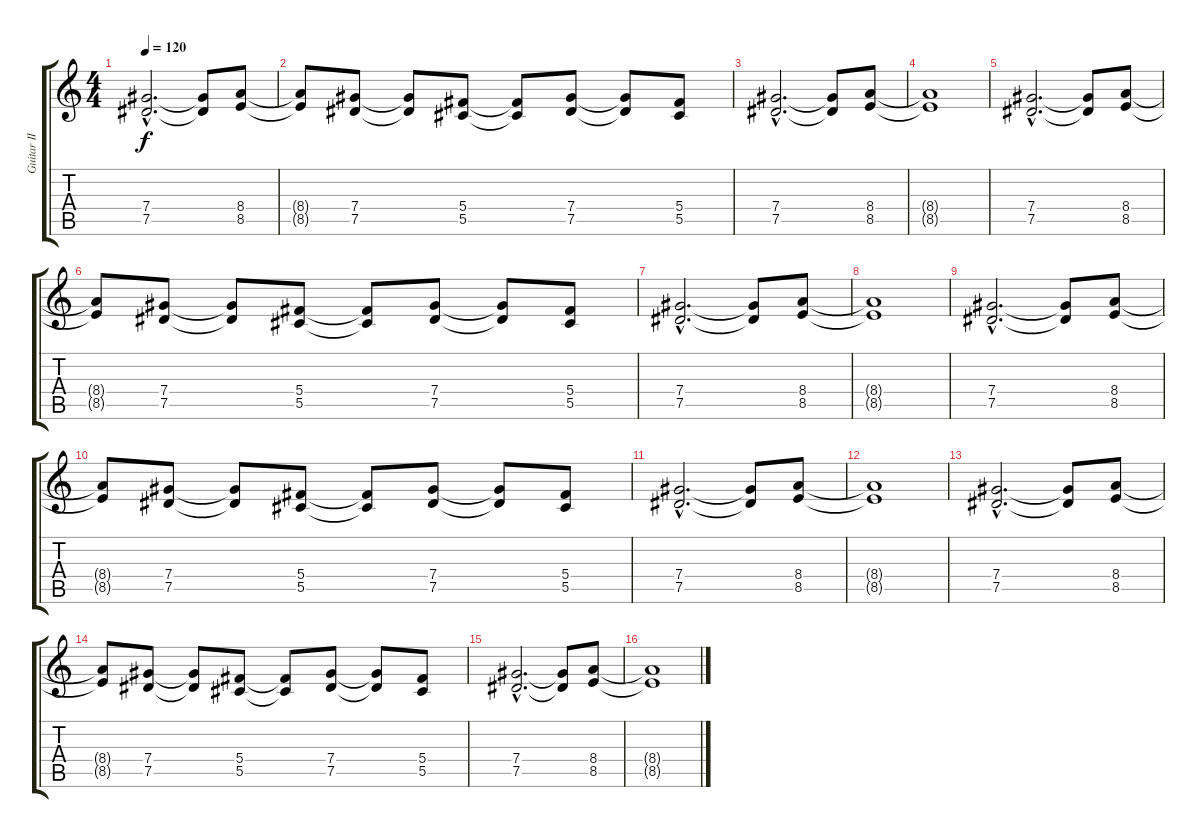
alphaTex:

\track ("Guitar II" "Guitar II") {instrument distortionguitar}
\staff {score tabs}
\tuning (Eb4 Bb3 Gb3 Db3 Ab2 Eb2) {hide}
\ts (4 4)
\tempo 120
\clef g2
\ks c
(7.4{hac} 7.5{hac}).2{d dy f instrument distortionguitar} (7.4{t} 7.5{t}).8 (8.4 8.5).8 |
(8.4{t} 8.5{t}).8 (7.4 7.5).8 (7.4{t} 7.5{t}).8 (5.4 5.5).8 (5.4{t} 5.5{t}).8 (7.4 7.5).8 (7.4{t} 7.5{t}).8 (5.4 5.5).8 |
(7.4{hac} 7.5{hac}).2{d} (7.4{t} 7.5{t}).8 (8.4 8.5).8 |
(8.4{t} 8.5{t}).1 |
(7.4{hac} 7.5{hac}).2{d} (7.4{t} 7.5{t}).8 (8.4 8.5).8 |
(8.4{t} 8.5{t}).8 (7.4 7.5).8 (7.4{t} 7.5{t}).8 (5.4 5.5).8 (5.4{t} 5.5{t}).8 (7.4 7.5).8 (7.4{t} 7.5{t}).8 (5.4 5.5).8 |
(7.4{hac} 7.5{hac}).2{d} (7.4{t} 7.5{t}).8 (8.4 8.5).8 |
(8.4{t} 8.5{t}).1 |
(7.4{hac} 7.5{hac}).2{d} (7.4{t} 7.5{t}).8 (8.4 8.5).8 |
(8.4{t} 8.5{t}).8 (7.4 7.5).8 (7.4{t} 7.5{t}).8 (5.4 5.5).8 (5.4{t} 5.5{t}).8 (7.4 7.5).8 (7.4{t} 7.5{t}).8 (5.4 5.5).8 |
(7.4{hac} 7.5{hac}).2{d} (7.4{t} 7.5{t}).8 (8.4 8.5).8 |
(8.4{t} 8.5{t}).1 |
(7.4{hac} 7.5{hac}).2{d} (7.4{t} 7.5{t}).8 (8.4 8.5).8 |
(8.4{t} 8.5{t}).8 (7.4 7.5).8 (7.4{t} 7.5{t}).8 (5.4 5.5).8 (5.4{t} 5.5{t}).8 (7.4 7.5).8 (7.4{t} 7.5{t}).8 (5.4 5.5).8 |
(7.4{hac} 7.5{hac}).2{d} (7.4{t} 7.5{t}).8 (8.4 8.5).8 |
(8.4{t} 8.5{t}).1
